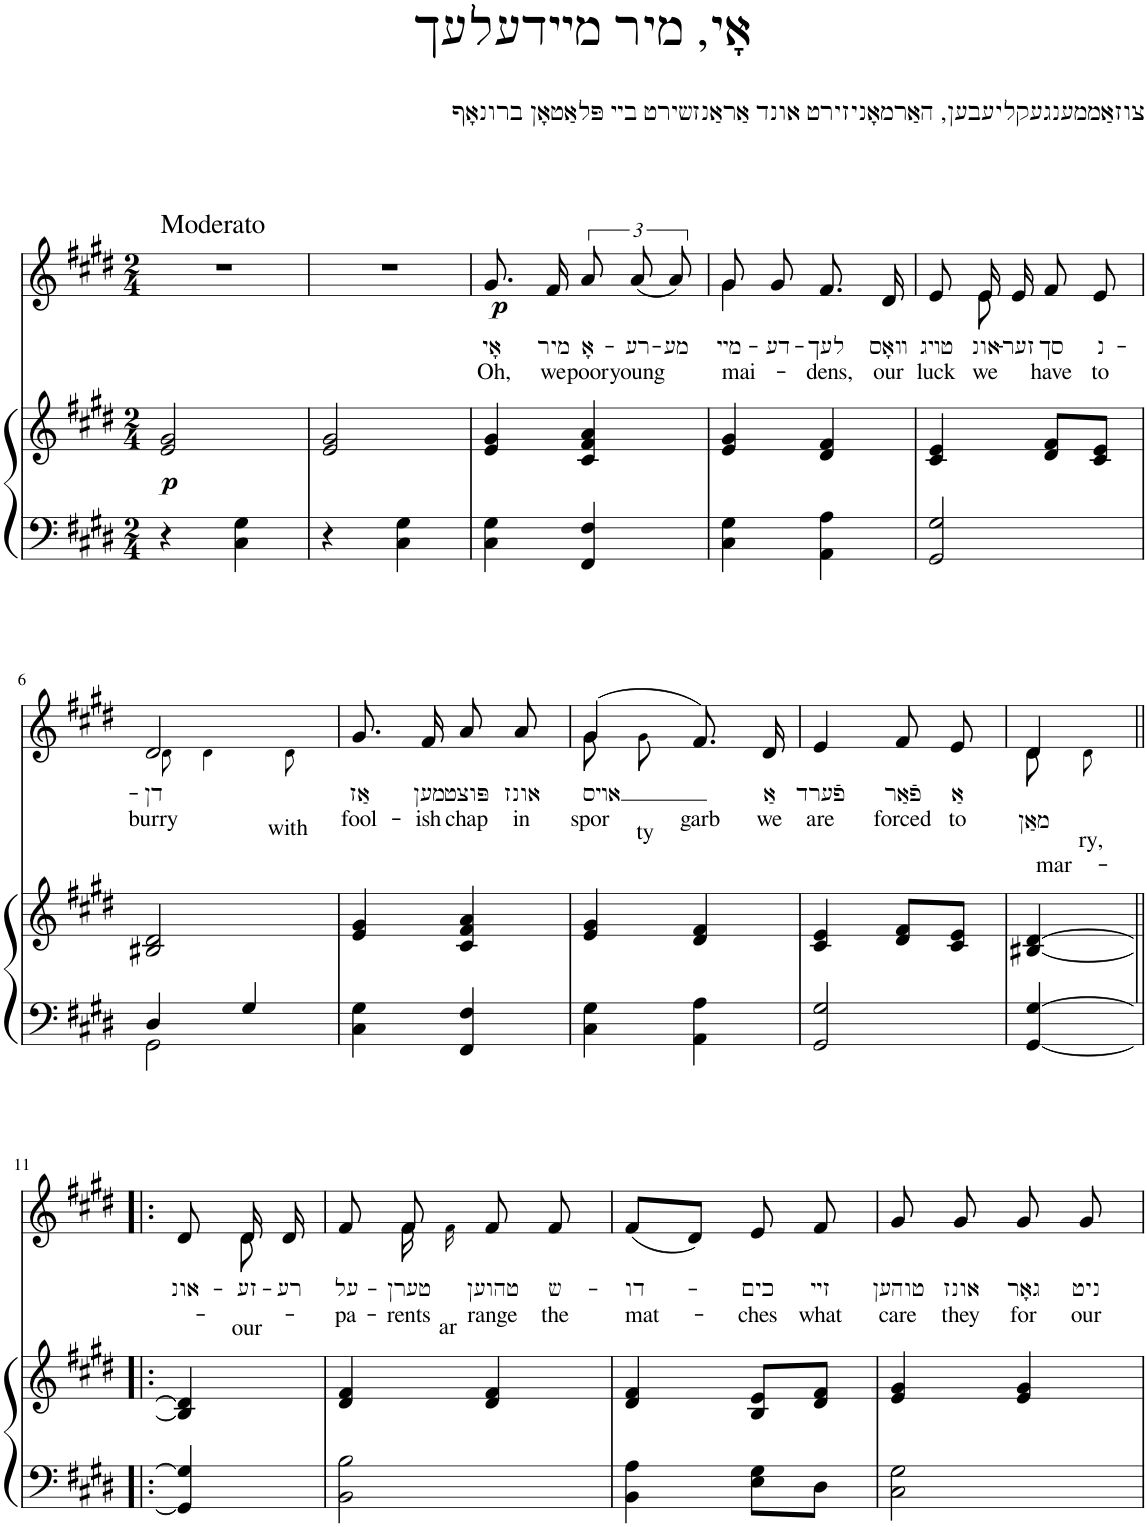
**kern	**kern	**dynam	**kern	**text	**text	**dynam
*part2	*part2	*part2	*part1	*part1	*part1	*part1
*staff3	*staff2	*staff2/3	*staff1	*staff1	*staff1	*staff1
*I"Klavier	*	*	*I"Piano	*	*	*
*	*	*	*I'Pno	*	*	*
*clefF4	*clefG2	*	*clefG2	*	*	*
*k[f#c#g#d#]	*k[f#c#g#d#]	*	*k[f#c#g#d#]	*	*	*
*M2/4	*M2/4	*	*M2/4	*	*	*
=1	=1	=1	=1	=1	=1	=1
!	!	!	!LO:TX:a:t=Moderato	!	!	!
!	!	!LO:DY:b	!	!	!	!
4r	2e/ 2g#/	p	2r	.	.	.
4C#\ 4G#\	.	.	.	.	.	.
=2	=2	=2	=2	=2	=2	=2
4r	2e/ 2g#/	.	2r	.	.	.
4C#\ 4G#\	.	.	.	.	.	.
=3	=3	=3	=3	=3	=3	=3
!	!	!	!	!LO:LY:b	!LO:LY:b	!LO:DY:b
4C#\ 4G#\	4e/ 4g#/	.	8.g#/	אָי	Oh,	p
!	!	!	!	!LO:LY:b	!LO:LY:b	!
.	.	.	16f#/	מיר	we	.
!	!	!	!	!LO:LY:b	!LO:LY:b	!
4FF#/ 4F#/	4c#/ 4f#/ 4a/	.	12a/	אָ-	poor	.
!	!	!	!	!LO:LY:b	!LO:LY:b	!
.	.	.	(12a/	-רע-	young	.
!	!	!	!	!LO:LY:b	!	!
.	.	.	12a/)	-מע	.	.
=4	=4	=4	=4	=4	=4	=4
!	!	!	!	!LO:LY:b	!LO:LY:b	!
*	*	*	*^	*	*	*
4C#\ 4G#\	4e/ 4g#/	.	8g#/	4g#\	מײ-	mai-	.
!	!	!	!	!	!LO:LY:b	!	!
.	.	.	8g#/	.	-דע-	.	.
!	!	!	!	!	!LO:LY:b	!LO:LY:b	!
4AA\ 4A\	4d#/ 4f#/	.	8.f#/	4ryy	-לעך	-dens,	.
!	!	!	!	!	!LO:LY:b	!LO:LY:b	!
.	.	.	16d#/	.	װאָס	our	.
=5	=5	=5	=5	=5	=5	=5	=5
!	!	!	!	!	!LO:LY:b	!LO:LY:b	!
2GG#/ 2G#/	4c#/ 4e/	.	8e/	8ryy	טױג	luck	.
!	!	!	!	!	!LO:LY:b	!LO:LY:b	!
.	.	.	16e/	8e\	אונ-	we	.
!	!	!	!	!	!LO:LY:b	!	!
.	.	.	16e/	.	-זער	.	.
!	!	!	!	!	!LO:LY:b	!LO:LY:b	!
.	8d#/ 8f#/L	.	8f#/	4ryy	סך	have	.
!	!	!	!	!	!LO:LY:b	!LO:LY:b	!
.	8c#/ 8e/J	.	8e/	.	נ-	to	.
!!LO:LB:g=z	!!
=6	=6	=6	=6	=6	=6	=6	=6
*^	*	*	*	*	*	*	*
!	!	!	!	!	!	!LO:LY:b	!LO:LY:b	!
4D#/	2GG#\	2B#X/ 2d#/	.	2d#/	8d#!\	-דן	burry	.
.	.	.	.	.	4d#!\	.	.	.
4G#/	.	.	.	.	.	.	.	.
!	!	!	!	!	!	!LO:LY:b	!	!
.	.	.	.	.	8d#!\	with	.	.
*v	*v	*	*	*	*	*	*	*
=7	=7	=7	=7	=7	=7	=7	=7
!	!	!	!	!	!LO:LY:b	!LO:LY:b	!
*	*	*	*v	*v	*	*	*
4C#\ 4G#\	4e/ 4g#/	.	8.g#/	אַז	fool-	.
!	!	!	!	!LO:LY:b	!LO:LY:b	!
.	.	.	16f#/	מען	-ish	.
!	!	!	!	!LO:LY:b	!LO:LY:b	!
4FF#/ 4F#/	4c#/ 4f#/ 4a/	.	8a/	פּוצט	chap	.
!	!	!	!	!LO:LY:b	!LO:LY:b	!
.	.	.	8a/	אונז	in	.
=8	=8	=8	=8	=8	=8	=8
!	!	!	!	!LO:LY:b	!LO:LY:b	!
*	*	*	*^	*	*	*
4C#\ 4G#\	4e/ 4g#/	.	(4g#/	8g#\	אױס	spor	.
!	!	!	!	!	!LO:LY:b	!	!
.	.	.	.	8g#!\	ty	.	.
!	!	!	!	!	!	!LO:LY:b	!
4AA\ 4A\	4d#/ 4f#/	.	8.f#/)	4ryy	.	garb	.
!	!	!	!	!	!LO:LY:b	!LO:LY:b	!
.	.	.	16d#/	.	אַ	we	.
*	*	*	*v	*v	*	*	*
=9	=9	=9	=9	=9	=9	=9
!	!	!	!	!LO:LY:b	!LO:LY:b	!
2GG#/ 2G#/	4c#/ 4e/	.	4e/	פֿערד	are	.
!	!	!	!	!LO:LY:b	!LO:LY:b	!
.	8d#/ 8f#/L	.	8f#/	פֿאַר	forced	.
!	!	!	!	!LO:LY:b	!LO:LY:b	!
.	8c#/ 8e/J	.	8e/	אַ	to	.
=10	=10	=10	=10	=10	=10	=10
!	!	!	!	!LO:LY:b	!LO:LY:b	!
*	*	*	*^	*	*	*
[4GG#/ [4G#/	[4B#X/ [4d#/	.	4d#/	8d#\	מאַן	mar-	.
!	!	!	!	!	!LO:LY:b	!	!
.	.	.	.	8d#!\	ry,	.	.
!!LO:LB:g=z	!!
=11!|:	=11!|:	=11!|:	=11!|:	=11!|:	=11!|:	=11!|:	=11!|:
!	!	!	!	!	!LO:LY:b	!	!
4GG#/] 4G#/]	4B#/] 4d#/]	.	8d#/	8ryy	אונ-	.	.
!	!	!	!	!	!LO:LY:b	!	!
!	!	!	!	!	!LO:LY:b	!	!
.	.	.	16d#/	8d#\	our	.	.
!	!	!	!	!	!LO:LY:b	!	!
.	.	.	16d#/	.	-רע	.	.
=12	=12	=12	=12	=12	=12	=12	=12
!	!	!	!	!	!LO:LY:b	!LO:LY:b	!
2BB\ 2B\	4d#/ 4f#/	.	8f#/	8ryy	על-	pa-	.
!	!	!	!	!	!LO:LY:b	!LO:LY:b	!
.	.	.	8f#/	16f#\	-טערן	-rents	.
!	!	!	!	!	!LO:LY:b	!	!
.	.	.	.	16f#!\	ar	.	.
!	!	!	!	!	!LO:LY:b	!LO:LY:b	!
.	4d#/ 4f#/	.	8f#/	4ryy	טהוען	range	.
!	!	!	!	!	!LO:LY:b	!LO:LY:b	!
.	.	.	8f#/	.	ש-	the	.
*	*	*	*v	*v	*	*	*
=13	=13	=13	=13	=13	=13	=13
!	!	!	!	!LO:LY:b	!LO:LY:b	!
4BB\ 4A\	4d#/ 4f#/	.	(8f#/L	-דו-	mat-	.
.	.	.	8d#/J)	.	.	.
!	!	!	!	!LO:LY:b	!LO:LY:b	!
8E\ 8G#\L	8B/ 8e/L	.	8e/	-כים	-ches	.
!	!	!	!	!LO:LY:b	!LO:LY:b	!
8D#\J	8d#/ 8f#/J	.	8f#/	זײ	what	.
=14	=14	=14	=14	=14	=14	=14
!	!	!	!	!LO:LY:b	!LO:LY:b	!
2C#\ 2G#\	4e/ 4g#/	.	8g#/	טוהען	care	.
!	!	!	!	!LO:LY:b	!LO:LY:b	!
.	.	.	8g#/	אונז	they	.
!	!	!	!	!LO:LY:b	!LO:LY:b	!
.	4e/ 4g#/	.	8g#/	גאָר	for	.
!	!	!	!	!LO:LY:b	!LO:LY:b	!
.	.	.	8g#/	ניט	our	.
=	=	=	=	=	=	=
*-	*-	*-	*-	*-	*-	*-
